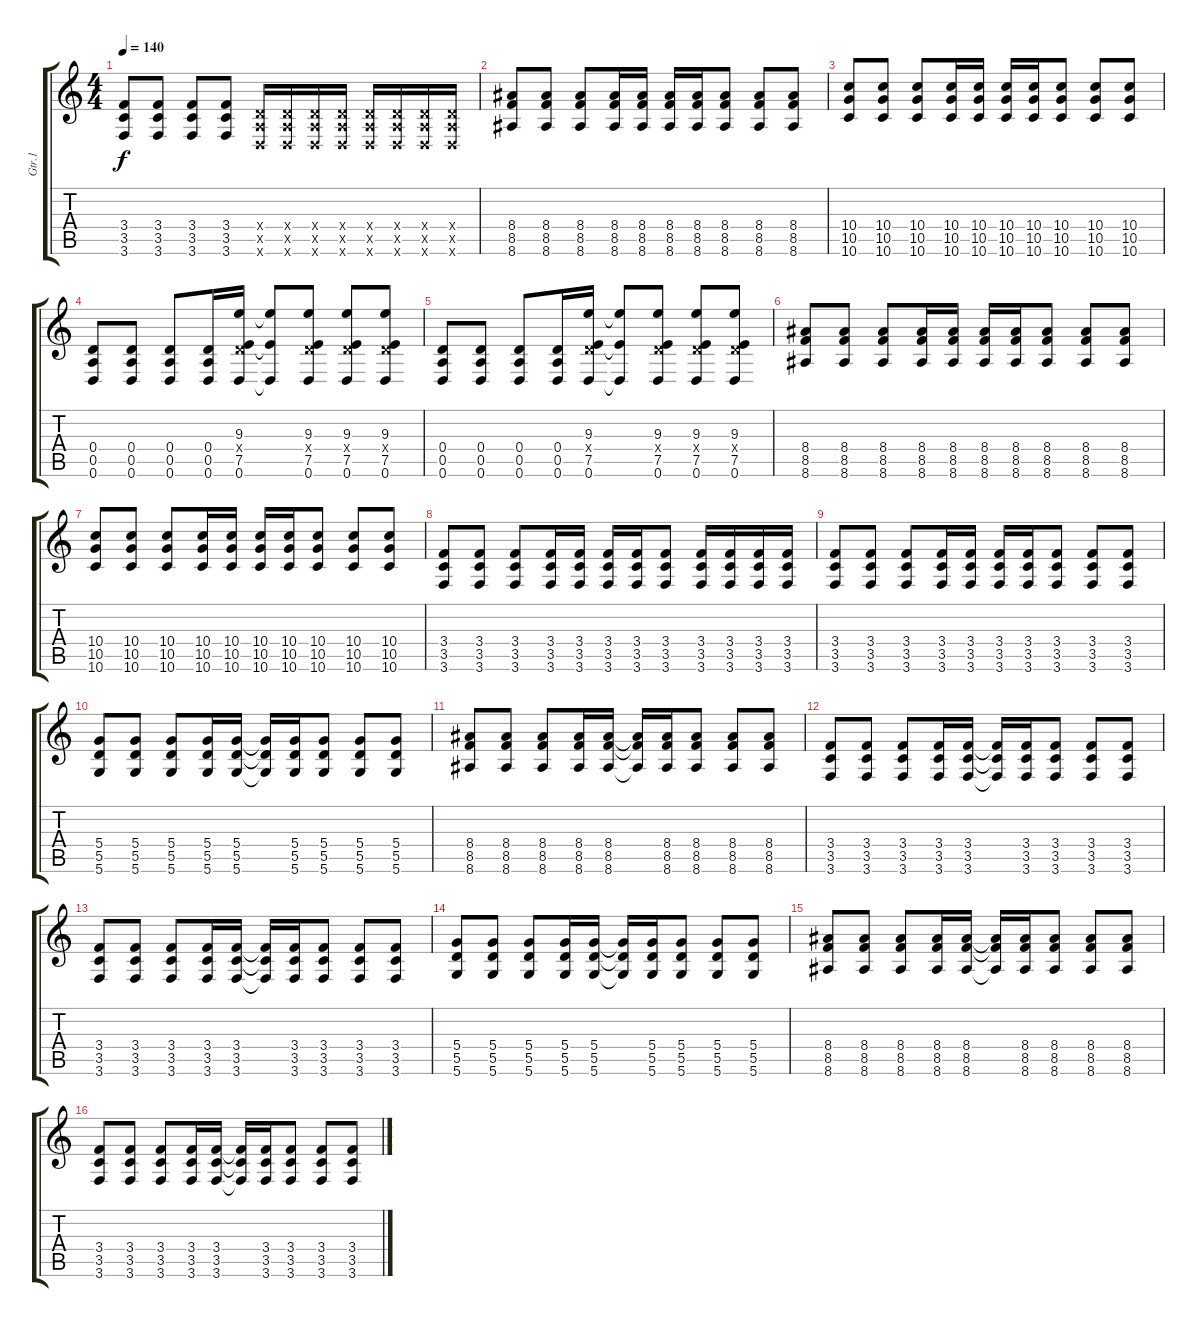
\track ("Gtr.1" "Gtr.1") {instrument distortionguitar}
\staff {score tabs}
\tuning (E4 B3 G3 D3 A2 D2) {hide}
\ts (4 4)
\tempo 140
\clef g2
\ks c
(3.4 3.5 3.6).8{dy f} (3.4 3.5 3.6).8 (3.4 3.5 3.6).8 (3.4 3.5 3.6).8 (0.4{x} 0.5{x} 0.6{x}).16 (0.4{x} 0.5{x} 0.6{x}).16 (0.4{x} 0.5{x} 0.6{x}).16 (0.4{x} 0.5{x} 0.6{x}).16 (0.4{x} 0.5{x} 0.6{x}).16 (0.4{x} 0.5{x} 0.6{x}).16 (0.4{x} 0.5{x} 0.6{x}).16 (0.4{x} 0.5{x} 0.6{x}).16 |
(8.4 8.5 8.6).8 (8.4 8.5 8.6).8 (8.4 8.5 8.6).8 (8.4 8.5 8.6).16 (8.4 8.5 8.6).16 (8.4 8.5 8.6).16 (8.4 8.5 8.6).16 (8.4 8.5 8.6).8 (8.4 8.5 8.6).8 (8.4 8.5 8.6).8 |
(10.4 10.5 10.6).8 (10.4 10.5 10.6).8 (10.4 10.5 10.6).8 (10.4 10.5 10.6).16 (10.4 10.5 10.6).16 (10.4 10.5 10.6).16 (10.4 10.5 10.6).16 (10.4 10.5 10.6).8 (10.4 10.5 10.6).8 (10.4 10.5 10.6).8 |
(0.4 0.5 0.6).8 (0.4 0.5 0.6).8 (0.4 0.5 0.6).8 (0.4 0.5 0.6).16 (9.3 0.4{x} 7.5 0.6).16 (9.3{t} 7.5{t} 0.6{t}).8 (9.3 0.4{x} 7.5 0.6).8 (9.3 0.4{x} 7.5 0.6).8 (9.3 0.4{x} 7.5 0.6).8 |
(0.4 0.5 0.6).8 (0.4 0.5 0.6).8 (0.4 0.5 0.6).8 (0.4 0.5 0.6).16 (9.3 0.4{x} 7.5 0.6).16 (9.3{t} 7.5{t} 0.6{t}).8 (9.3 0.4{x} 7.5 0.6).8 (9.3 0.4{x} 7.5 0.6).8 (9.3 0.4{x} 7.5 0.6).8 |
(8.4 8.5 8.6).8 (8.4 8.5 8.6).8 (8.4 8.5 8.6).8 (8.4 8.5 8.6).16 (8.4 8.5 8.6).16 (8.4 8.5 8.6).16 (8.4 8.5 8.6).16 (8.4 8.5 8.6).8 (8.4 8.5 8.6).8 (8.4 8.5 8.6).8 |
(10.4 10.5 10.6).8 (10.4 10.5 10.6).8 (10.4 10.5 10.6).8 (10.4 10.5 10.6).16 (10.4 10.5 10.6).16 (10.4 10.5 10.6).16 (10.4 10.5 10.6).16 (10.4 10.5 10.6).8 (10.4 10.5 10.6).8 (10.4 10.5 10.6).8 |
(3.4 3.5 3.6).8 (3.4 3.5 3.6).8 (3.4 3.5 3.6).8 (3.4 3.5 3.6).16 (3.4 3.5 3.6).16 (3.4 3.5 3.6).16 (3.4 3.5 3.6).16 (3.4 3.5 3.6).8 (3.4 3.5 3.6).16 (3.4 3.5 3.6).16 (3.4 3.5 3.6).16 (3.4 3.5 3.6).16 |
(3.4 3.5 3.6).8 (3.4 3.5 3.6).8 (3.4 3.5 3.6).8 (3.4 3.5 3.6).16 (3.4 3.5 3.6).16 (3.4 3.5 3.6).16 (3.4 3.5 3.6).16 (3.4 3.5 3.6).8 (3.4 3.5 3.6).8 (3.4 3.5 3.6).8 |
(5.4 5.5 5.6).8 (5.4 5.5 5.6).8 (5.4 5.5 5.6).8 (5.4 5.5 5.6).16 (5.4 5.5 5.6).16 (5.4{t} 5.5{t} 5.6{t}).16 (5.4 5.5 5.6).16 (5.4 5.5 5.6).8 (5.4 5.5 5.6).8 (5.4 5.5 5.6).8 |
(8.4 8.5 8.6).8 (8.4 8.5 8.6).8 (8.4 8.5 8.6).8 (8.4 8.5 8.6).16 (8.4 8.5 8.6).16 (8.4{t} 8.5{t} 8.6{t}).16 (8.4 8.5 8.6).16 (8.4 8.5 8.6).8 (8.4 8.5 8.6).8 (8.4 8.5 8.6).8 |
(3.4 3.5 3.6).8 (3.4 3.5 3.6).8 (3.4 3.5 3.6).8 (3.4 3.5 3.6).16 (3.4 3.5 3.6).16 (3.4{t} 3.5{t} 3.6{t}).16 (3.4 3.5 3.6).16 (3.4 3.5 3.6).8 (3.4 3.5 3.6).8 (3.4 3.5 3.6).8 |
(3.4 3.5 3.6).8 (3.4 3.5 3.6).8 (3.4 3.5 3.6).8 (3.4 3.5 3.6).16 (3.4 3.5 3.6).16 (3.4{t} 3.5{t} 3.6{t}).16 (3.4 3.5 3.6).16 (3.4 3.5 3.6).8 (3.4 3.5 3.6).8 (3.4 3.5 3.6).8 |
(5.4 5.5 5.6).8 (5.4 5.5 5.6).8 (5.4 5.5 5.6).8 (5.4 5.5 5.6).16 (5.4 5.5 5.6).16 (5.4{t} 5.5{t} 5.6{t}).16 (5.4 5.5 5.6).16 (5.4 5.5 5.6).8 (5.4 5.5 5.6).8 (5.4 5.5 5.6).8 |
(8.4 8.5 8.6).8 (8.4 8.5 8.6).8 (8.4 8.5 8.6).8 (8.4 8.5 8.6).16 (8.4 8.5 8.6).16 (8.4{t} 8.5{t} 8.6{t}).16 (8.4 8.5 8.6).16 (8.4 8.5 8.6).8 (8.4 8.5 8.6).8 (8.4 8.5 8.6).8 |
(3.4 3.5 3.6).8 (3.4 3.5 3.6).8 (3.4 3.5 3.6).8 (3.4 3.5 3.6).16 (3.4 3.5 3.6).16 (3.4{t} 3.5{t} 3.6{t}).16 (3.4 3.5 3.6).16 (3.4 3.5 3.6).8 (3.4 3.5 3.6).8 (3.4 3.5 3.6).8
